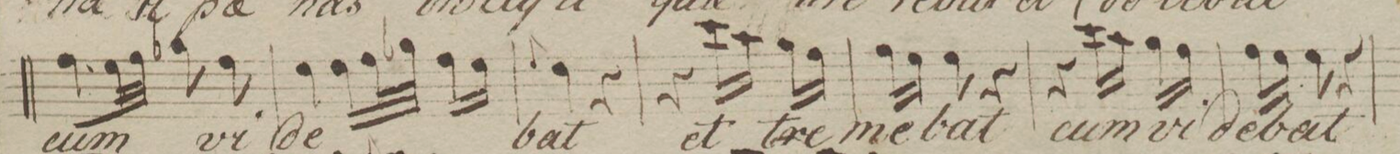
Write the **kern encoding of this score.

**kern	**text
*I"Alt.	*
*clefC3	*
*k[b-]	*
*M2/4	*
8.g\L	cum
32f\LL	.
32g\JJJ	.
8a-X\	.
8g\	vi-
=171	=171
4f\	-de-
16f\LL	.
32g\L	.
32a-X\JJJ	.
16g\LL	.
16f\JJ	.
=172	=172
8qqf/	.
4e\	-bat
4r	.
=173	=173
4r	.
16dd\LL	et
16b-\JJ	.
16a\LL	tre-
16g\JJ	.
=174	=174
16g\LL	-me-
16f\JJ	.
8f\	-bat
4r	.
=175	=175
4r	.
16dd\LL	cum
16b-\JJ	.
16a\LL	vi-
16g\JJ	.
=176	=176
16g\LL	-de-
16f\JJ	.
8f\	-bat
4r	.
=177	=177
*-	*-
